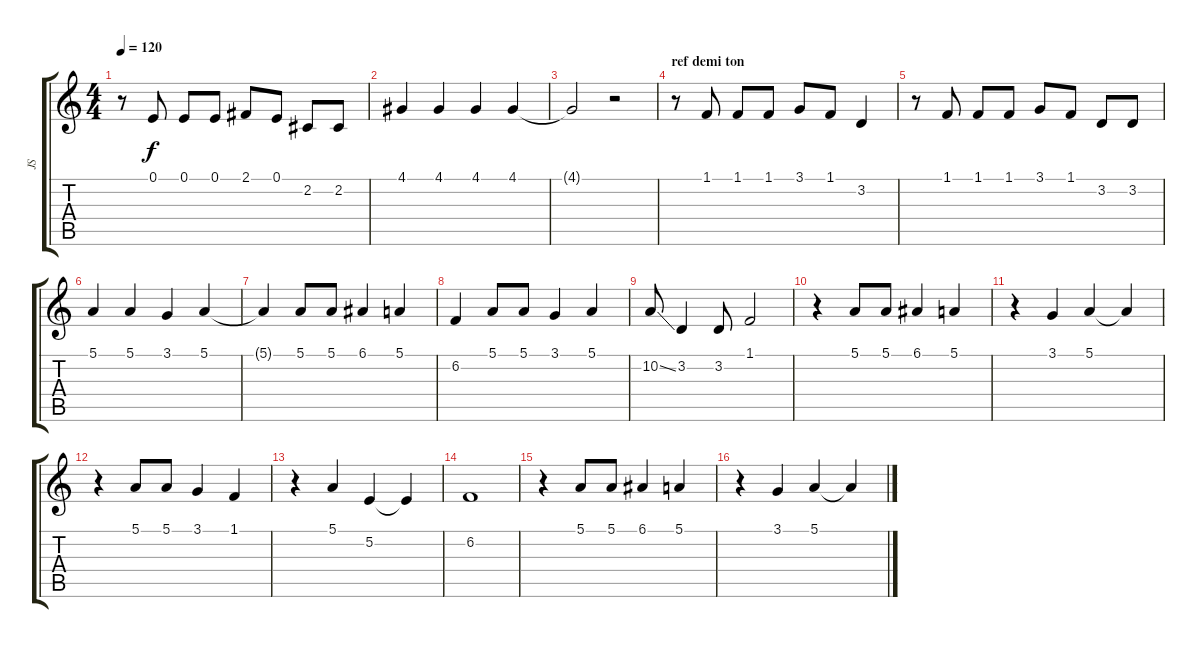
\track ("JS" "JS") {instrument oboe}
\staff {score tabs}
\tuning (E4 B3 G3 D3 A2 E2) {hide}
\ts (4 4)
\tempo 120
\clef g2
\ks c
r.8{dy f} 0.1.8 0.1.8 0.1.8 2.1.8 0.1.8 2.2.8 2.2.8 |
4.1.4 4.1.4 4.1.4 4.1.4 |
4.1{t}.2 r.2 |
\section ("" "ref demi ton")
r.8 1.1.8 1.1.8 1.1.8 3.1.8 1.1.8 3.2.4 |
r.8 1.1.8 1.1.8 1.1.8 3.1.8 1.1.8 3.2.8 3.2.8 |
5.1.4 5.1.4 3.1.4 5.1.4 |
5.1{t}.4 5.1.8 5.1.8 6.1.4 5.1.4 |
6.2.4 5.1.8 5.1.8 3.1.4 5.1.4 |
10.2{ss}.8 3.2.4 3.2.8 1.1.2 |
r.4 5.1.8 5.1.8 6.1.4 5.1.4 |
r.4 3.1.4 5.1.4 5.1{t}.4 |
r.4 5.1.8 5.1.8 3.1.4 1.1.4 |
r.4 5.1.4 5.2.4 5.2{t}.4 |
6.2.1 |
r.4 5.1.8 5.1.8 6.1.4 5.1.4 |
r.4 3.1.4 5.1.4 5.1{t}.4
